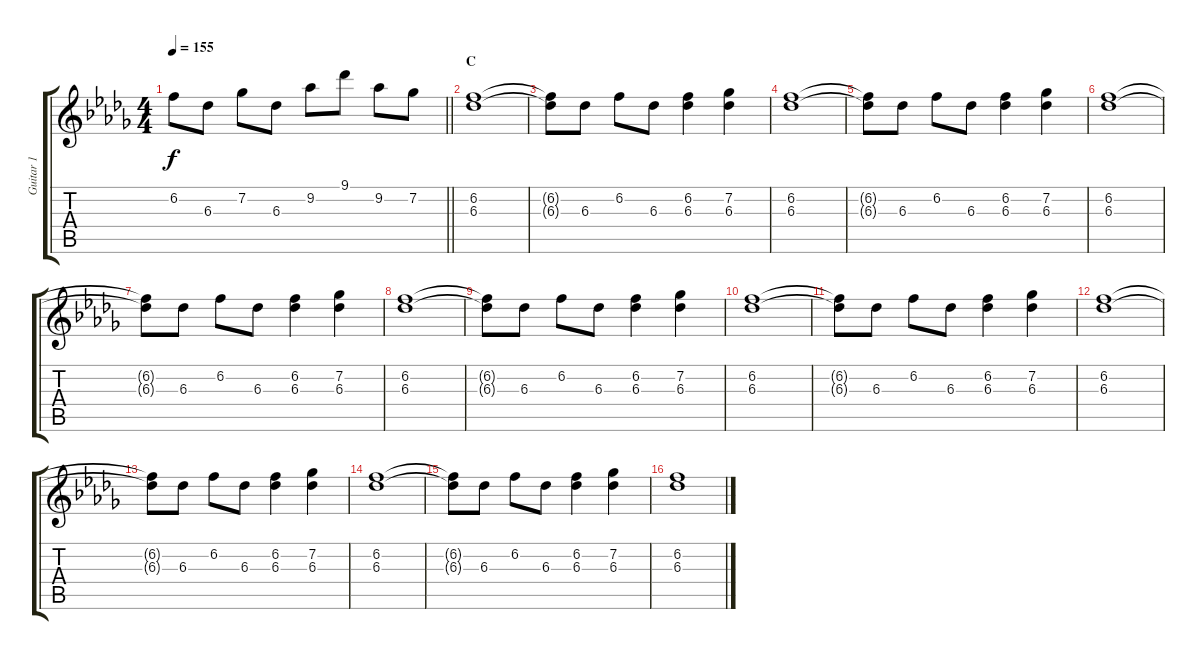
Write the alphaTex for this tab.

\track ("Guitar 1" "Guitar 1") {instrument overdrivenguitar}
\staff {score tabs}
\tuning (E4 B3 G3 D3 A2 E2) {hide}
\ts (4 4)
\tempo 155
\clef g2
\barLineRight lightlight
\ks db
6.2.8{dy f} 6.3.8 7.2.8 6.3.8 9.2.8 9.1.8 9.2.8 7.2.8 |
\section ("" "C")
(6.2 6.3).1 |
(6.2{t} 6.3{t}).8 6.3.8 6.2.8 6.3.8 (6.2 6.3).4 (7.2 6.3).4 |
(6.2 6.3).1 |
(6.2{t} 6.3{t}).8 6.3.8 6.2.8 6.3.8 (6.2 6.3).4 (7.2 6.3).4 |
(6.2 6.3).1 |
(6.2{t} 6.3{t}).8 6.3.8 6.2.8 6.3.8 (6.2 6.3).4 (7.2 6.3).4 |
(6.2 6.3).1 |
(6.2{t} 6.3{t}).8 6.3.8 6.2.8 6.3.8 (6.2 6.3).4 (7.2 6.3).4 |
(6.2 6.3).1 |
(6.2{t} 6.3{t}).8 6.3.8 6.2.8 6.3.8 (6.2 6.3).4 (7.2 6.3).4 |
(6.2 6.3).1 |
(6.2{t} 6.3{t}).8 6.3.8 6.2.8 6.3.8 (6.2 6.3).4 (7.2 6.3).4 |
(6.2 6.3).1 |
(6.2{t} 6.3{t}).8 6.3.8 6.2.8 6.3.8 (6.2 6.3).4 (7.2 6.3).4 |
(6.2 6.3).1
